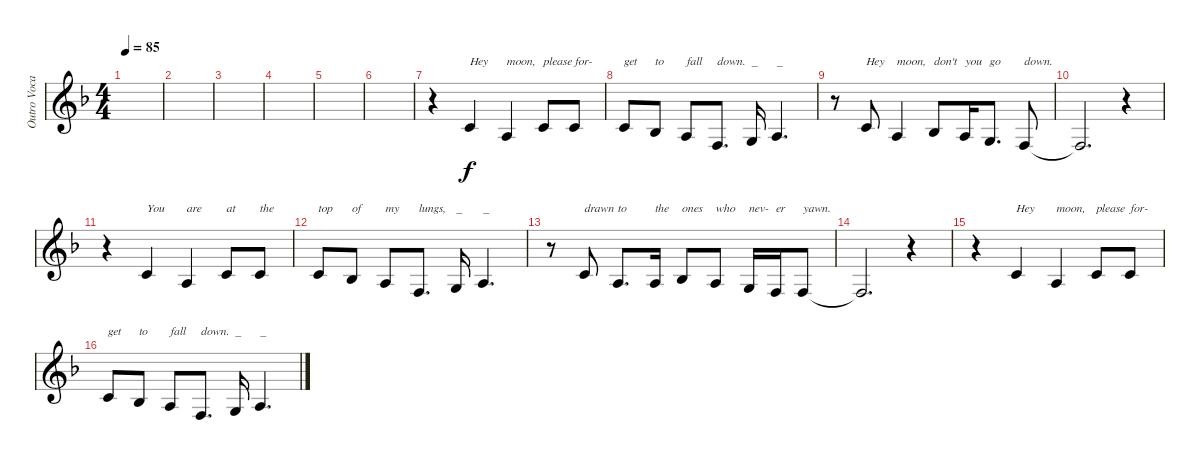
\track ("Outro Vocals 3" "Outro Voca") {instrument flute}
\staff {score}
\tuning (E4 B3 G3 D3 A2 E2) {hide}
\ts (4 4)
\tempo 85
\clef g2
\ks f
|
|
|
|
|
|
r.4 1.2.4{txt "Hey"} 2.3.4{txt "moon,"} 1.2.8{txt "please"} 1.2.8{txt "for-"} |
1.2.8{txt "get"} 3.3.8{txt "to"} 2.3.8{txt "fall"} 3.4.8{d txt "down."} 0.3.16{txt "_"} 2.3.4{d txt "_"} |
r.8 1.2.8{txt "Hey"} 2.3.4{txt "moon,"} 3.3.8{txt "don't"} 2.3.16{txt "you"} 0.3.8{d txt "go"} 3.4.8{txt "down."} |
3.4{t}.2{d} r.4 |
r.4 1.2.4{txt "You"} 2.3.4{txt "are"} 1.2.8{txt "at"} 1.2.8{txt "the"} |
1.2.8{txt "top"} 3.3.8{txt "of"} 2.3.8{txt "my"} 3.4.8{d txt "lungs,"} 0.3.16{txt "_"} 2.3.4{d txt "_"} |
r.8 1.2.8{txt "drawn"} 2.3.8{d txt "to"} 2.3.16{txt "the"} 3.3.8{txt "ones"} 2.3.8{txt "who"} 0.3.16{txt "nev-"} 3.4.16{txt "er"} 3.4.8{txt "yawn."} |
3.4{t}.2{d} r.4 |
r.4 1.2.4{txt "Hey"} 2.3.4{txt "moon,"} 1.2.8{txt "please"} 1.2.8{txt "for-"} |
1.2.8{txt "get"} 3.3.8{txt "to"} 2.3.8{txt "fall"} 3.4.8{d txt "down."} 0.3.16{txt "_"} 2.3.4{d txt "_"}
